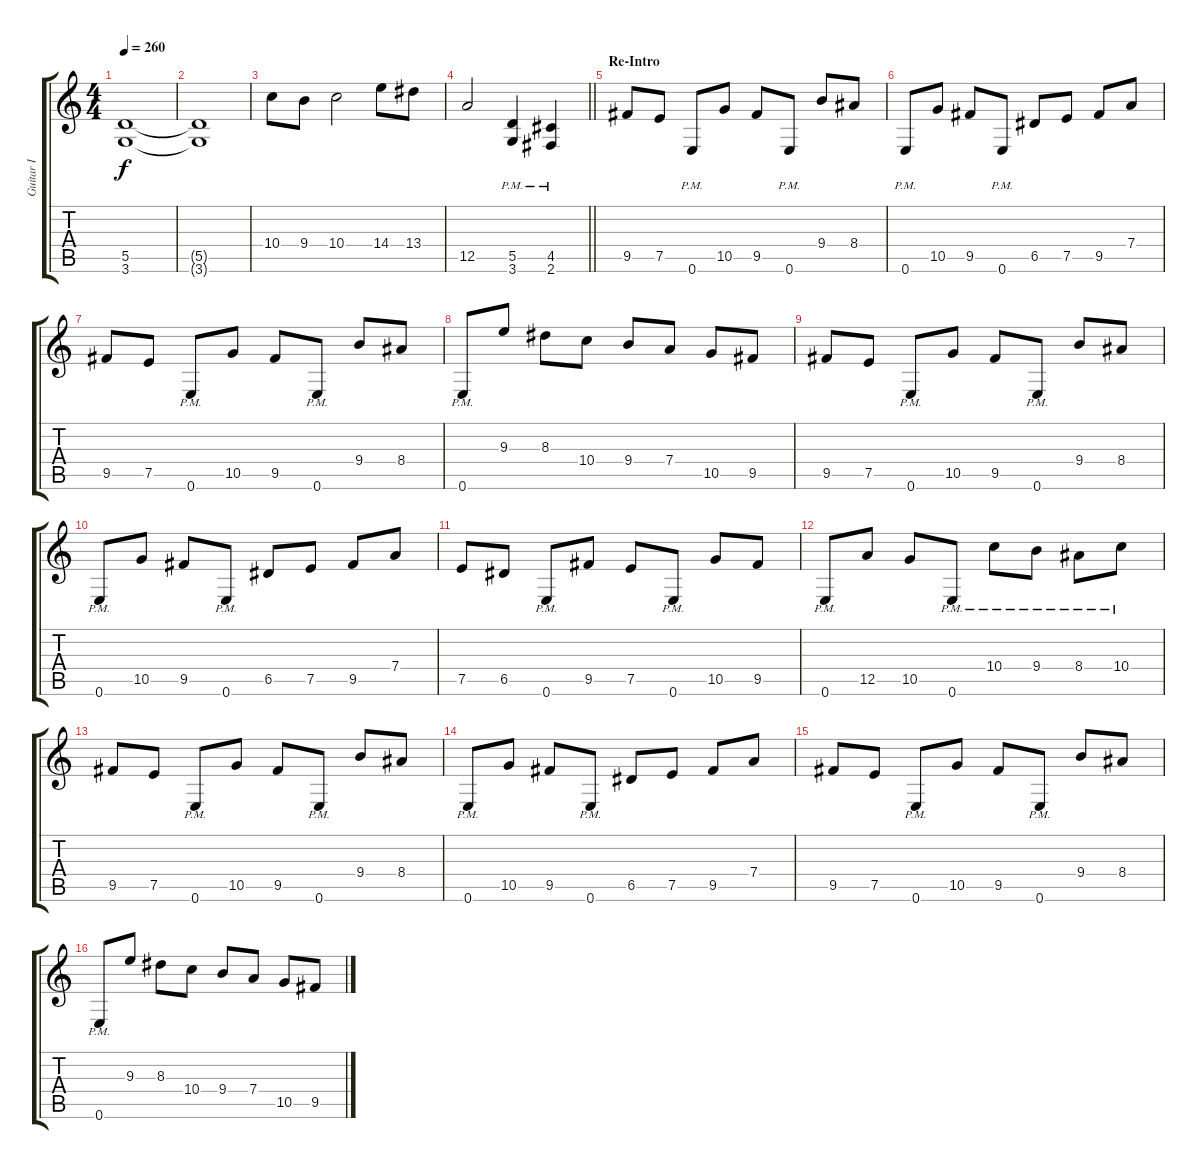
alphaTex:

\track ("Guitar I" "Guitar I") {instrument distortionguitar}
\staff {score tabs}
\tuning (E4 B3 G3 D3 A2 E2) {hide}
\ts (4 4)
\tempo 260
\clef g2
\ks c
(5.5 3.6).1{dy f} |
(5.5{t} 3.6{t}).1 |
10.4.8 9.4.8 10.4.2 14.4.8 13.4.8 |
\barLineRight lightlight
12.5.2 (5.5{pm} 3.6{pm}).4 (4.5{pm} 2.6{pm}).4 |
\section ("" "Re-Intro")
9.5.8 7.5.8 0.6{pm}.8 10.5.8 9.5.8 0.6{pm}.8 9.4.8 8.4.8 |
0.6{pm}.8 10.5.8 9.5.8 0.6{pm}.8 6.5.8 7.5.8 9.5.8 7.4.8 |
9.5.8 7.5.8 0.6{pm}.8 10.5.8 9.5.8 0.6{pm}.8 9.4.8 8.4.8 |
0.6{pm}.8 9.3.8 8.3.8 10.4.8 9.4.8 7.4.8 10.5.8 9.5.8 |
9.5.8 7.5.8 0.6{pm}.8 10.5.8 9.5.8 0.6{pm}.8 9.4.8 8.4.8 |
0.6{pm}.8 10.5.8 9.5.8 0.6{pm}.8 6.5.8 7.5.8 9.5.8 7.4.8 |
7.5.8 6.5.8 0.6{pm}.8 9.5.8 7.5.8 0.6{pm}.8 10.5.8 9.5.8 |
0.6{pm}.8 12.5.8 10.5.8 0.6{pm}.8 10.4{pm}.8 9.4{pm}.8 8.4{pm}.8 10.4{pm}.8 |
9.5.8 7.5.8 0.6{pm}.8 10.5.8 9.5.8 0.6{pm}.8 9.4.8 8.4.8 |
0.6{pm}.8 10.5.8 9.5.8 0.6{pm}.8 6.5.8 7.5.8 9.5.8 7.4.8 |
9.5.8 7.5.8 0.6{pm}.8 10.5.8 9.5.8 0.6{pm}.8 9.4.8 8.4.8 |
0.6{pm}.8 9.3.8 8.3.8 10.4.8 9.4.8 7.4.8 10.5.8 9.5.8
